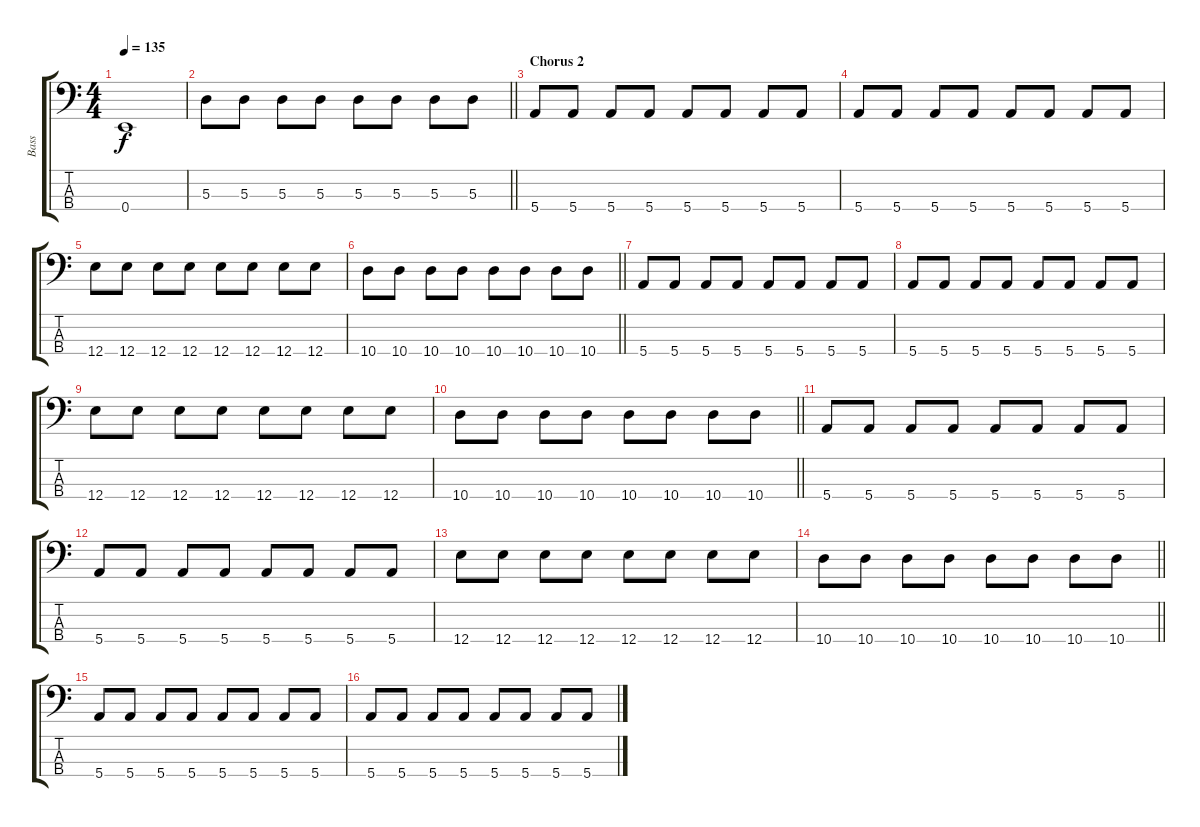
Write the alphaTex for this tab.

\track ("Bass" "Bass") {instrument fretlessbass}
\staff {score tabs}
\tuning (G2 D2 A1 E1) {hide}
\ts (4 4)
\tempo 135
\clef f4
\ks c
0.4.1{dy f} |
\barLineRight lightlight
5.3.8 5.3.8 5.3.8 5.3.8 5.3.8 5.3.8 5.3.8 5.3.8 |
\section ("" "Chorus 2")
5.4.8 5.4.8 5.4.8 5.4.8 5.4.8 5.4.8 5.4.8 5.4.8 |
5.4.8 5.4.8 5.4.8 5.4.8 5.4.8 5.4.8 5.4.8 5.4.8 |
12.4.8 12.4.8 12.4.8 12.4.8 12.4.8 12.4.8 12.4.8 12.4.8 |
\barLineRight lightlight
10.4.8 10.4.8 10.4.8 10.4.8 10.4.8 10.4.8 10.4.8 10.4.8 |
5.4.8 5.4.8 5.4.8 5.4.8 5.4.8 5.4.8 5.4.8 5.4.8 |
5.4.8 5.4.8 5.4.8 5.4.8 5.4.8 5.4.8 5.4.8 5.4.8 |
12.4.8 12.4.8 12.4.8 12.4.8 12.4.8 12.4.8 12.4.8 12.4.8 |
\barLineRight lightlight
10.4.8 10.4.8 10.4.8 10.4.8 10.4.8 10.4.8 10.4.8 10.4.8 |
5.4.8 5.4.8 5.4.8 5.4.8 5.4.8 5.4.8 5.4.8 5.4.8 |
5.4.8 5.4.8 5.4.8 5.4.8 5.4.8 5.4.8 5.4.8 5.4.8 |
12.4.8 12.4.8 12.4.8 12.4.8 12.4.8 12.4.8 12.4.8 12.4.8 |
\barLineRight lightlight
10.4.8 10.4.8 10.4.8 10.4.8 10.4.8 10.4.8 10.4.8 10.4.8 |
5.4.8 5.4.8 5.4.8 5.4.8 5.4.8 5.4.8 5.4.8 5.4.8 |
5.4.8 5.4.8 5.4.8 5.4.8 5.4.8 5.4.8 5.4.8 5.4.8
